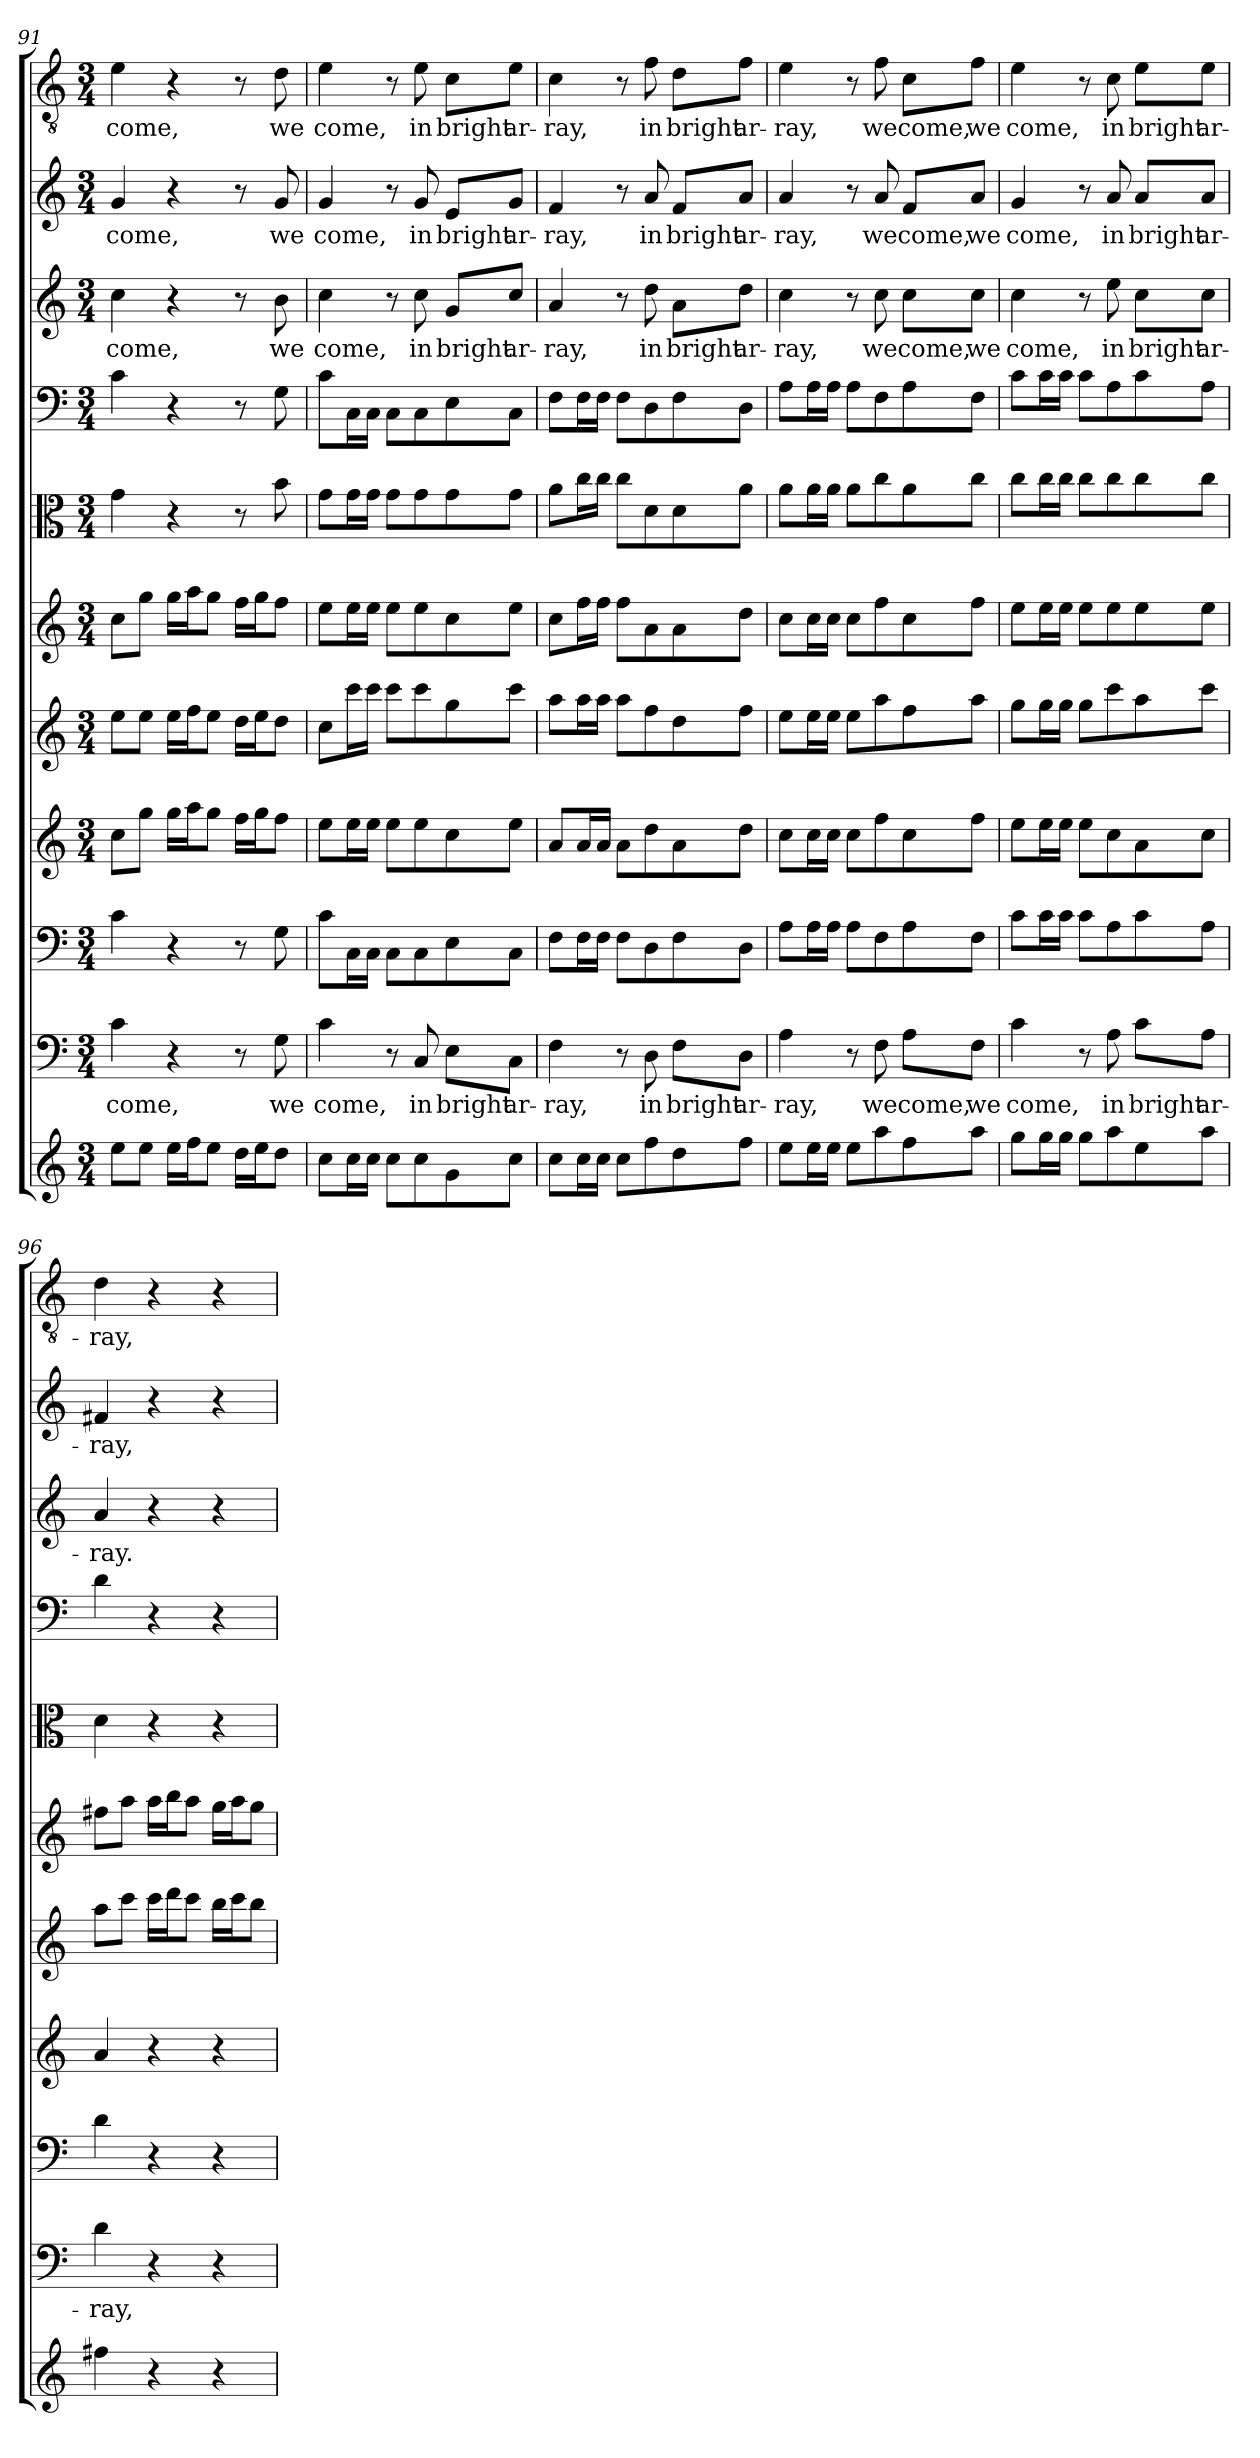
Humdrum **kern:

**kern	**kern	**text	**kern	**kern	**kern	**kern	**kern	**kern	**kern	**text	**kern	**text	**kern	**text
*part11	*part10	*part10	*part9	*part8	*part7	*part6	*part5	*part4	*part3	*part3	*part2	*part2	*part1	*part1
*staff11	*staff10	*staff10	*staff9	*staff8	*staff7	*staff6	*staff5	*staff4	*staff3	*staff3	*staff2	*staff2	*staff1	*staff1
*clefG2	*clefF4	*	*clefF4	*clefG2	*clefG2	*clefG2	*clefC3	*clefF4	*clefG2	*	*clefG2	*	*clefGv2	*
*k[]	*k[]	*	*k[]	*k[]	*k[]	*k[]	*k[]	*k[]	*k[]	*	*k[]	*	*k[]	*
*C:	*C:	*	*C:	*C:	*C:	*C:	*C:	*C:	*C:	*	*C:	*	*C:	*
*M3/4	*M3/4	*	*M3/4	*M3/4	*M3/4	*M3/4	*M3/4	*M3/4	*M3/4	*	*M3/4	*	*M3/4	*
=91	=91	=91	=91	=91	=91	=91	=91	=91	=91	=91	=91	=91	=91	=91
8ee\L	4c\	come,	4c\	8cc\L	8ee\L	8cc\L	4g\	4c\	4cc\	come,	4g/	come,	4e\	come,
8ee\J	.	.	.	8gg\J	8ee\J	8gg\J	.	.	.	.	.	.	.	.
16ee\LL	4r	.	4r	16gg\LL	16ee\LL	16gg\LL	4r	4r	4r	.	4r	.	4r	.
16ff\J	.	.	.	16aa\J	16ff\J	16aa\J	.	.	.	.	.	.	.	.
8ee\J	.	.	.	8gg\J	8ee\J	8gg\J	.	.	.	.	.	.	.	.
16dd\LL	8r	.	8r	16ff\LL	16dd\LL	16ff\LL	8r	8r	8r	.	8r	.	8r	.
16ee\J	.	.	.	16gg\J	16ee\J	16gg\J	.	.	.	.	.	.	.	.
8dd\J	8G\	we	8G\	8ff\J	8dd\J	8ff\J	8b\	8G\	8b\	we	8g/	we	8d\	we
=92	=92	=92	=92	=92	=92	=92	=92	=92	=92	=92	=92	=92	=92	=92
8cc\L	4c\	come,	8c\L	8ee\L	8cc\L	8ee\L	8g\L	8c\L	4cc\	come,	4g/	come,	4e\	come,
16cc\L	.	.	16C\L	16ee\L	16ccc\L	16ee\L	16g\L	16C\L	.	.	.	.	.	.
16cc\JJ	.	.	16C\JJ	16ee\JJ	16ccc\JJ	16ee\JJ	16g\JJ	16C\JJ	.	.	.	.	.	.
8cc\L	8r	.	8C\L	8ee\L	8ccc\L	8ee\L	8g\L	8C\L	8r	.	8r	.	8r	.
8cc\	8C/	in	8C\	8ee\	8ccc\	8ee\	8g\	8C\	8cc\	in	8g/	in	8e\	in
8g\	8E\L	bright	8E\	8cc\	8gg\	8cc\	8g\	8E\	8g/L	bright	8e/L	bright	8c\L	bright
8cc\J	8C\J	ar-	8C\J	8ee\J	8ccc\J	8ee\J	8g\J	8C\J	8cc/J	ar-	8g/J	ar-	8e\J	ar-
=93	=93	=93	=93	=93	=93	=93	=93	=93	=93	=93	=93	=93	=93	=93
8cc\L	4F\	-ray,	8F\L	8a/L	8aa\L	8cc\L	8a\L	8F\L	4a/	-ray,	4f/	-ray,	4c\	-ray,
16cc\L	.	.	16F\L	16a/L	16aa\L	16ff\L	16cc\L	16F\L	.	.	.	.	.	.
16cc\JJ	.	.	16F\JJ	16a/JJ	16aa\JJ	16ff\JJ	16cc\JJ	16F\JJ	.	.	.	.	.	.
8cc\L	8r	.	8F\L	8a\L	8aa\L	8ff\L	8cc\L	8F\L	8r	.	8r	.	8r	.
8ff\	8D\	in	8D\	8dd\	8ff\	8a\	8d\	8D\	8dd\	in	8a/	in	8f\	in
8dd\	8F\L	bright	8F\	8a\	8dd\	8a\	8d\	8F\	8a\L	bright	8f/L	bright	8d\L	bright
8ff\J	8D\J	ar-	8D\J	8dd\J	8ff\J	8dd\J	8a\J	8D\J	8dd\J	ar-	8a/J	ar-	8f\J	ar-
=94	=94	=94	=94	=94	=94	=94	=94	=94	=94	=94	=94	=94	=94	=94
8ee\L	4A\	-ray,	8A\L	8cc\L	8ee\L	8cc\L	8a\L	8A\L	4cc\	-ray,	4a/	-ray,	4e\	-ray,
16ee\L	.	.	16A\L	16cc\L	16ee\L	16cc\L	16a\L	16A\L	.	.	.	.	.	.
16ee\JJ	.	.	16A\JJ	16cc\JJ	16ee\JJ	16cc\JJ	16a\JJ	16A\JJ	.	.	.	.	.	.
8ee\L	8r	.	8A\L	8cc\L	8ee\L	8cc\L	8a\L	8A\L	8r	.	8r	.	8r	.
8aa\	8F\	we	8F\	8ff\	8aa\	8ff\	8cc\	8F\	8cc\	we	8a/	we	8f\	we
8ff\	8A\L	come,	8A\	8cc\	8ff\	8cc\	8a\	8A\	8cc\L	come,	8f/L	come,	8c\L	come,
8aa\J	8F\J	we	8F\J	8ff\J	8aa\J	8ff\J	8cc\J	8F\J	8cc\J	we	8a/J	we	8f\J	we
=95	=95	=95	=95	=95	=95	=95	=95	=95	=95	=95	=95	=95	=95	=95
8gg\L	4c\	come,	8c\L	8ee\L	8gg\L	8ee\L	8cc\L	8c\L	4cc\	come,	4g/	come,	4e\	come,
16gg\L	.	.	16c\L	16ee\L	16gg\L	16ee\L	16cc\L	16c\L	.	.	.	.	.	.
16gg\JJ	.	.	16c\JJ	16ee\JJ	16gg\JJ	16ee\JJ	16cc\JJ	16c\JJ	.	.	.	.	.	.
8gg\L	8r	.	8c\L	8ee\L	8gg\L	8ee\L	8cc\L	8c\L	8r	.	8r	.	8r	.
8aa\	8A\	in	8A\	8cc\	8ccc\	8ee\	8cc\	8A\	8ee\	in	8a/	in	8c\	in
8ee\	8c\L	bright	8c\	8a\	8aa\	8ee\	8cc\	8c\	8cc\L	bright	8a/L	bright	8e\L	bright
8aa\J	8A\J	ar-	8A\J	8cc\J	8ccc\J	8ee\J	8cc\J	8A\J	8cc\J	ar-	8a/J	ar-	8e\J	ar-
=96	=96	=96	=96	=96	=96	=96	=96	=96	=96	=96	=96	=96	=96	=96
4ff#X\	4d\	-ray,	4d\	4a/	8aa\L	8ff#X\L	4d\	4d\	4a/	-ray.	4f#X/	-ray,	4d\	-ray,
.	.	.	.	.	8ccc\J	8aa\J	.	.	.	.	.	.	.	.
4r	4r	.	4r	4r	16ccc\LL	16aa\LL	4r	4r	4r	.	4r	.	4r	.
.	.	.	.	.	16ddd\J	16bb\J	.	.	.	.	.	.	.	.
.	.	.	.	.	8ccc\J	8aa\J	.	.	.	.	.	.	.	.
4r	4r	.	4r	4r	16bb\LL	16gg\LL	4r	4r	4r	.	4r	.	4r	.
.	.	.	.	.	16ccc\J	16aa\J	.	.	.	.	.	.	.	.
.	.	.	.	.	8bb\J	8gg\J	.	.	.	.	.	.	.	.
=	=	=	=	=	=	=	=	=	=	=	=	=	=	=
*-	*-	*-	*-	*-	*-	*-	*-	*-	*-	*-	*-	*-	*-	*-
